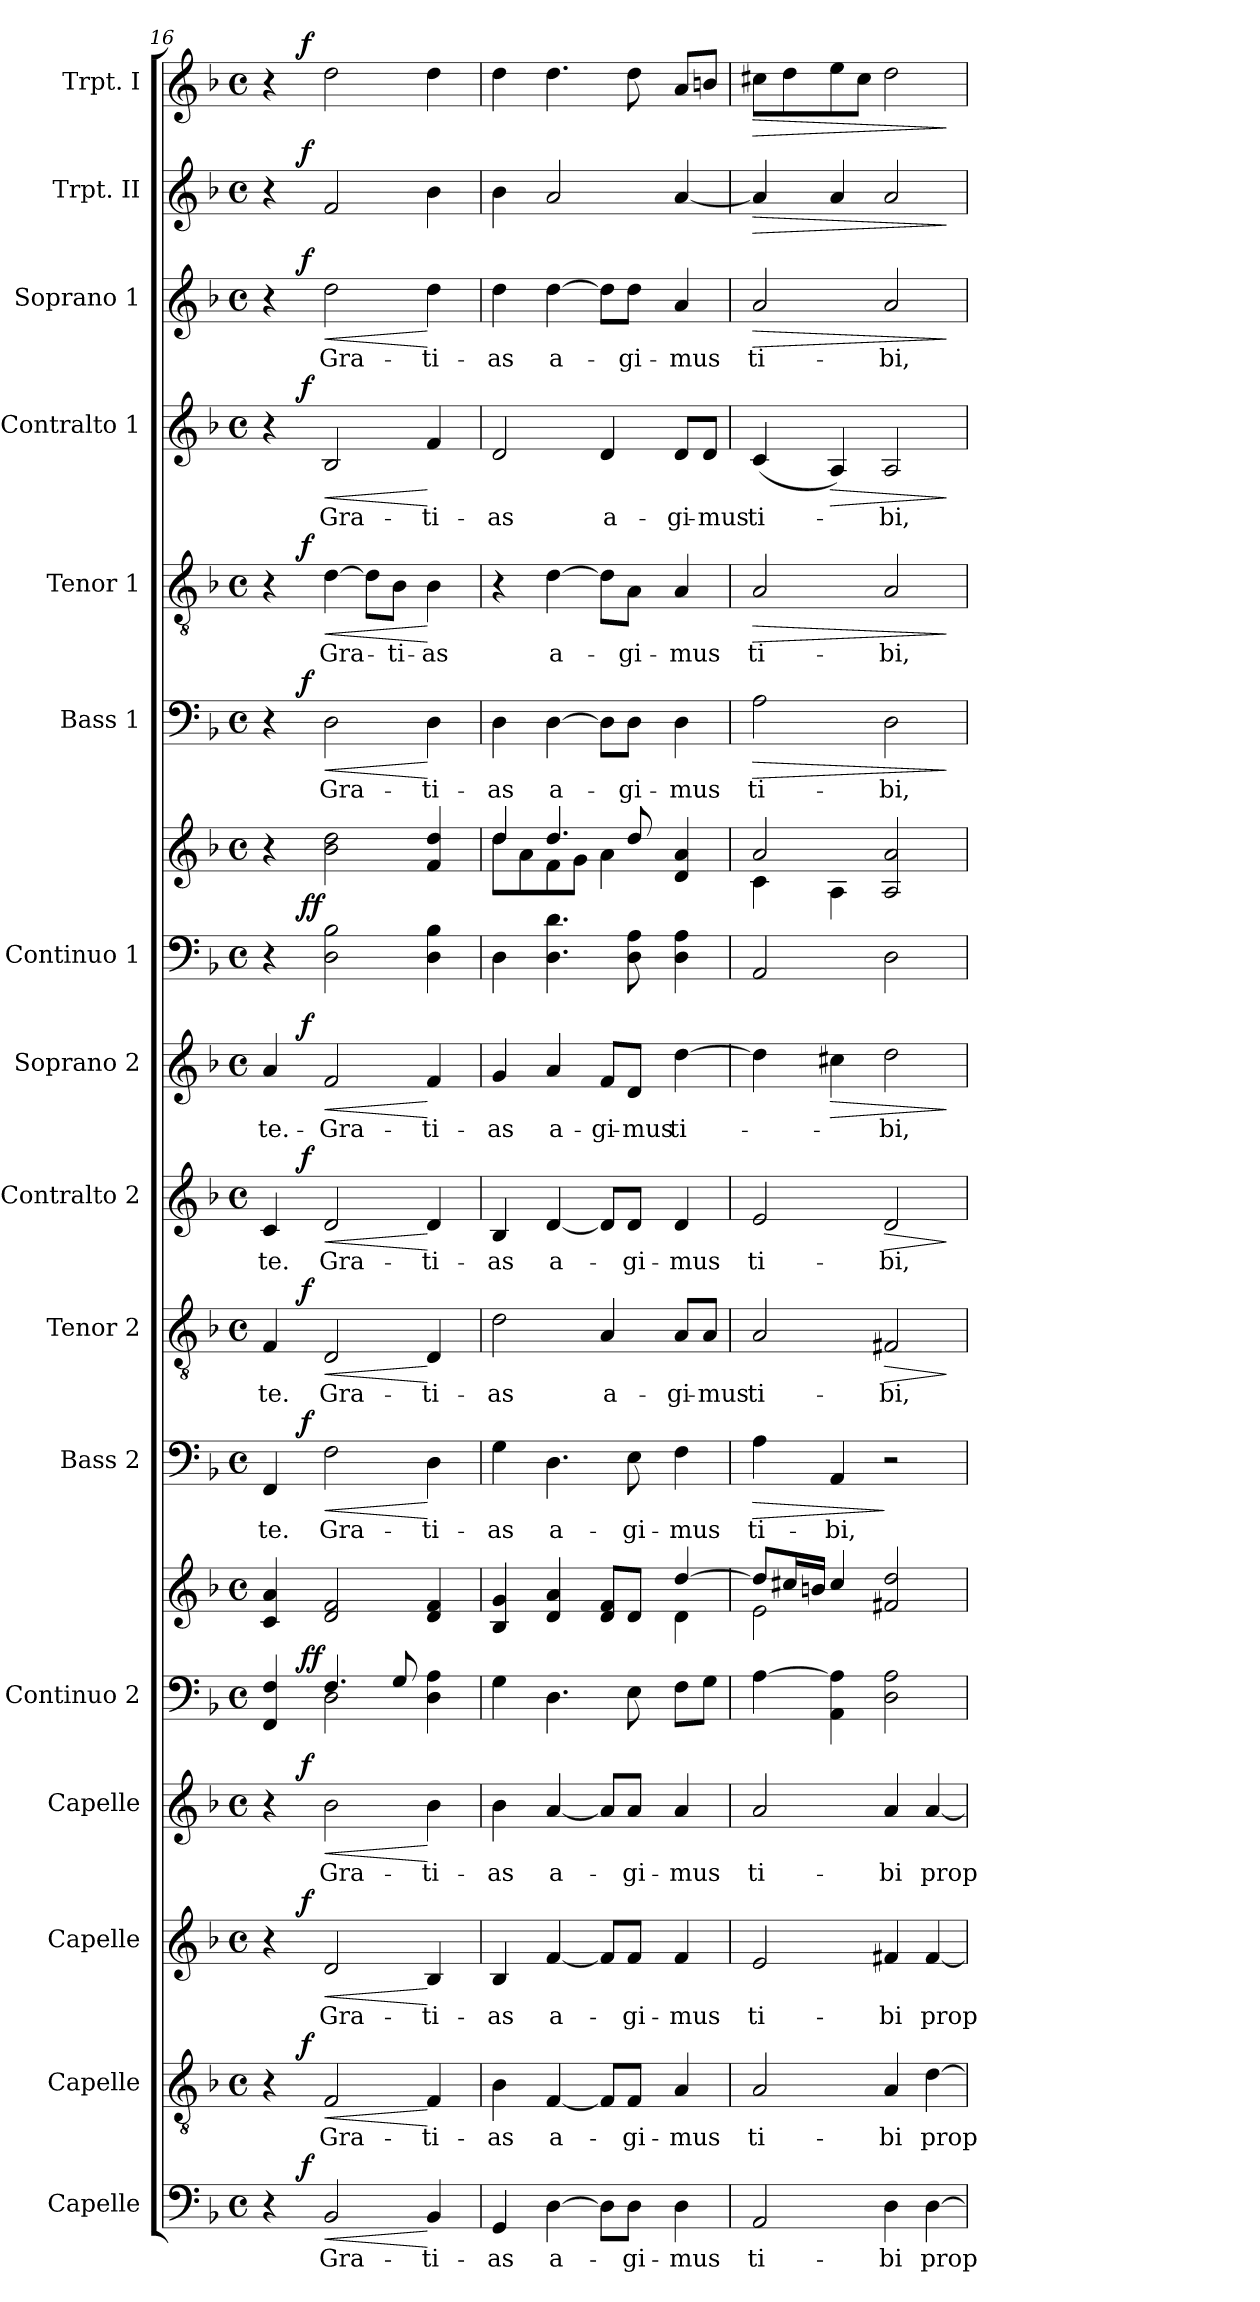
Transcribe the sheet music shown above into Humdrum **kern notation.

**kern	**text	**dynam	**kern	**text	**dynam	**kern	**text	**dynam	**kern	**text	**dynam	**kern	**kern	**dynam	**kern	**text	**dynam	**kern	**text	**dynam	**kern	**text	**dynam	**kern	**text	**dynam	**kern	**kern	**dynam	**kern	**text	**dynam	**kern	**text	**dynam	**kern	**text	**dynam	**kern	**text	**dynam	**kern	**dynam	**kern	**dynam
*part16	*part16	*part16	*part15	*part15	*part15	*part14	*part14	*part14	*part13	*part13	*part13	*part12	*part12	*part12	*part11	*part11	*part11	*part10	*part10	*part10	*part9	*part9	*part9	*part8	*part8	*part8	*part7	*part7	*part7	*part6	*part6	*part6	*part5	*part5	*part5	*part4	*part4	*part4	*part3	*part3	*part3	*part2	*part2	*part1	*part1
*staff18	*staff18	*staff18	*staff17	*staff17	*staff17	*staff16	*staff16	*staff16	*staff15	*staff15	*staff15	*staff14	*staff13	*staff13/14	*staff12	*staff12	*staff12	*staff11	*staff11	*staff11	*staff10	*staff10	*staff10	*staff9	*staff9	*staff9	*staff8	*staff7	*staff7/8	*staff6	*staff6	*staff6	*staff5	*staff5	*staff5	*staff4	*staff4	*staff4	*staff3	*staff3	*staff3	*staff2	*staff2	*staff1	*staff1
*I"Capelle	*	*	*I"Capelle	*	*	*I"Capelle	*	*	*I"Capelle	*	*	*I"Continuo 2	*	*	*I"Bass 2	*	*	*I"Tenor 2	*	*	*I"Contralto 2	*	*	*I"Soprano 2	*	*	*I"Continuo 1	*	*	*I"Bass 1	*	*	*I"Tenor 1	*	*	*I"Contralto 1	*	*	*I"Soprano 1	*	*	*I"Trpt. II	*	*I"Trpt. I	*
*	*	*	*I'Capelle	*	*	*I'Capelle	*	*	*I'Capelle	*	*	*I'Cont. 2	*	*	*I'B 3	*	*	*I'T 2	*	*	*I'CA 2	*	*	*I'Sop.2	*	*	*	*	*	*I'B 1	*	*	*I'T 1	*	*	*I'CAlt. 1	*	*	*I'Sop. 1	*	*	*I'Trpt. II	*	*I'Trpt. I	*
*clefF4	*	*	*clefGv2	*	*	*clefG2	*	*	*clefG2	*	*	*clefF4	*clefG2	*	*clefF4	*	*	*clefGv2	*	*	*clefG2	*	*	*clefG2	*	*	*clefF4	*clefG2	*	*clefF4	*	*	*clefGv2	*	*	*clefG2	*	*	*clefG2	*	*	*clefG2	*	*clefG2	*
*k[b-]	*	*	*k[b-]	*	*	*k[b-]	*	*	*k[b-]	*	*	*k[b-]	*k[b-]	*	*k[b-]	*	*	*k[b-]	*	*	*k[b-]	*	*	*k[b-]	*	*	*k[b-]	*k[b-]	*	*k[b-]	*	*	*k[b-]	*	*	*k[b-]	*	*	*k[b-]	*	*	*k[b-]	*	*k[b-]	*
*F:	*	*	*F:	*	*	*F:	*	*	*F:	*	*	*F:	*F:	*	*F:	*	*	*F:	*	*	*F:	*	*	*F:	*	*	*F:	*F:	*	*F:	*	*	*F:	*	*	*F:	*	*	*F:	*	*	*F:	*	*F:	*
*M4/4	*	*	*M4/4	*	*	*M4/4	*	*	*M4/4	*	*	*M4/4	*M4/4	*	*M4/4	*	*	*M4/4	*	*	*M4/4	*	*	*M4/4	*	*	*M4/4	*M4/4	*	*M4/4	*	*	*M4/4	*	*	*M4/4	*	*	*M4/4	*	*	*M4/4	*	*M4/4	*
*met(c)	*	*	*met(c)	*	*	*met(c)	*	*	*met(c)	*	*	*met(c)	*met(c)	*	*met(c)	*	*	*met(c)	*	*	*met(c)	*	*	*met(c)	*	*	*met(c)	*met(c)	*	*met(c)	*	*	*met(c)	*	*	*met(c)	*	*	*met(c)	*	*	*met(c)	*	*met(c)	*
=16	=16	=16	=16	=16	=16	=16	=16	=16	=16	=16	=16	=16	=16	=16	=16	=16	=16	=16	=16	=16	=16	=16	=16	=16	=16	=16	=16	=16	=16	=16	=16	=16	=16	=16	=16	=16	=16	=16	=16	=16	=16	=16	=16	=16	=16
*^	*	*	*^	*	*	*^	*	*	*^	*	*	*^	*^	*	*^	*	*	*^	*	*	*^	*	*	*^	*	*	*^	*^	*	*^	*	*	*^	*	*	*^	*	*	*^	*	*	*^	*	*^	*
*	*	*	*	*	*	*	*	*	*	*	*	*	*	*	*	*	*^	*	*	*	*	*	*	*	*	*	*	*	*	*	*	*	*	*	*	*	*	*	*	*	*	*	*	*	*	*	*	*	*	*	*	*	*	*	*	*	*	*	*	*	*	*	*
4r	8ryy	.	.	4r	8ryy	.	.	4r	8ryy	.	.	4r	8ryy	.	.	4FF/ 4F/	4ryy	8ryy	4c/ 4a/	8ryy	.	4FF/	8ryy	te.	.	4F/	8ryy	te.	.	4c/	8ryy	te.	.	4a/	8ryy	te.-	.	4r	8ryy	4r	8ryy	.	4r	8ryy	.	.	4r	8ryy	.	.	4r	8ryy	.	.	4r	8ryy	.	.	4r	8ryy	.	4r	8ryy	.
.	32ryy	.	.	.	32ryy	.	.	.	32ryy	.	.	.	32ryy	.	.	.	.	32ryy	.	32ryy	.	.	32ryy	.	.	.	32ryy	.	.	.	32ryy	.	.	.	32ryy	.	.	.	32ryy	.	32ryy	.	.	32ryy	.	.	.	32ryy	.	.	.	32ryy	.	.	.	32ryy	.	.	.	32ryy	.	.	32ryy	.
!	!	!	!LO:DY:a	!	!	!	!LO:DY:a	!	!	!	!LO:DY:a	!	!	!	!LO:DY:a	!	!	!	!	!	!LO:DY:a=2	!	!	!	!	!	!	!	!	!	!	!	!	!	!	!	!	!	!	!	!	!	!	!	!	!	!	!	!	!	!	!	!	!	!	!	!	!	!	!	!	!	!	!
!	!	!	!	!	!	!	!	!	!	!	!	!	!	!	!	!	!	!	!	!	!LO:DY:n=1:a	!	!	!	!LO:DY:a	!	!	!	!LO:DY:a	!	!	!	!LO:DY:a	!	!	!	!LO:DY:a	!	!	!	!	!LO:DY:a=2	!	!	!	!	!	!	!	!	!	!	!	!	!	!	!	!	!	!	!	!	!	!
!	!	!	!	!	!	!	!	!	!	!	!	!	!	!	!	!	!	!	!	!	!	!	!	!	!	!	!	!	!	!	!	!	!	!	!	!	!	!	!	!	!	!LO:DY:n=1:a	!	!	!	!LO:DY:a	!	!	!	!LO:DY:a	!	!	!	!LO:DY:a	!	!	!	!LO:DY:a	!	!	!LO:DY:a	!	!	!LO:DY:a
.	2ryy	.	f	.	2ryy	.	f	.	2ryy	.	f	.	2ryy	.	f	.	.	2ryy	.	2ryy	f f	.	2ryy	.	f	.	2ryy	.	f	.	2ryy	.	f	.	2ryy	.	f	.	2ryy	.	2ryy	f f	.	2ryy	.	f	.	2ryy	.	f	.	2ryy	.	f	.	2ryy	.	f	.	2ryy	f	.	2ryy	f
!	!	!	!LO:HP:b	!	!	!	!LO:HP:b	!	!	!	!LO:HP:b	!	!	!	!LO:HP:b	!	!	!	!	!	!	!	!	!	!LO:HP:b	!	!	!	!LO:HP:b	!	!	!	!LO:HP:b	!	!	!	!LO:HP:b	!	!	!	!	!	!	!	!	!LO:HP:b	!	!	!	!LO:HP:b	!	!	!	!LO:HP:b	!	!	!	!LO:HP:b	!	!	!	!	!	!
2BB-/	.	Gra-	<	2F/	.	Gra-	<	2d/	.	Gra-	<	2b-\	.	Gra-	<	4.F/	2D\	.	2d/ 2f/	.	.	2F\	.	Gra-	<	2D/	.	Gra-	<	2d/	.	Gra-	<	2f/	.	-Gra-	<	2D\ 2B-\	.	2b-\ 2dd\	.	.	2D\	.	Gra-	<	[4d\	.	Gra-	<	2B-/	.	Gra-	<	2dd\	.	Gra-	<	2f/	.	.	2dd\	.	.
.	.	.	.	.	.	.	.	.	.	.	.	.	.	.	.	.	.	.	.	.	.	.	.	.	.	.	.	.	.	.	.	.	.	.	.	.	.	.	.	.	.	.	.	.	.	.	8d\L]	.	.	.	.	.	.	.	.	.	.	.	.	.	.	.	.	.
.	.	.	.	.	.	.	.	.	.	.	.	.	.	.	.	8G/	.	.	.	.	.	.	.	.	.	.	.	.	.	.	.	.	.	.	.	.	.	.	.	.	.	.	.	.	.	.	8B-\J	.	-ti-	.	.	.	.	.	.	.	.	.	.	.	.	.	.	.
.	4ryy	.	.	.	4ryy	.	.	.	4ryy	.	.	.	4ryy	.	.	.	.	4ryy	.	4ryy	.	.	4ryy	.	.	.	4ryy	.	.	.	4ryy	.	.	.	4ryy	.	.	.	4ryy	.	4ryy	.	.	4ryy	.	.	.	4ryy	.	.	.	4ryy	.	.	.	4ryy	.	.	.	4ryy	.	.	4ryy	.
4BB-/	.	-ti-	[	4F/	.	-ti-	[	4B-/	.	-ti-	[	4b-\	.	-ti-	[	4D\ 4A\	4ryy	.	4d/ 4f/	.	.	4D\	.	-ti-	[	4D/	.	-ti-	[	4d/	.	-ti-	[	4f/	.	-ti-	[	4D\ 4B-\	.	4f/ 4dd/	.	.	4D\	.	-ti-	[	4B-\	.	-as	[	4f/	.	-ti-	[	4dd\	.	-ti-	[	4b-\	.	.	4dd\	.	.
.	16.ryy	.	.	.	16.ryy	.	.	.	16.ryy	.	.	.	16.ryy	.	.	.	.	16.ryy	.	16.ryy	.	.	16.ryy	.	.	.	16.ryy	.	.	.	16.ryy	.	.	.	16.ryy	.	.	.	16.ryy	.	16.ryy	.	.	16.ryy	.	.	.	16.ryy	.	.	.	16.ryy	.	.	.	16.ryy	.	.	.	16.ryy	.	.	16.ryy	.
*v	*v	*	*	*	*	*	*	*v	*v	*	*	*v	*v	*	*	*v	*v	*v	*	*	*	*v	*v	*	*	*v	*v	*	*	*v	*v	*	*	*v	*v	*	*	*v	*v	*	*	*	*v	*v	*	*	*v	*v	*	*	*v	*v	*	*	*v	*v	*	*	*v	*v	*	*v	*v	*
*	*	*	*v	*v	*	*	*	*	*	*	*	*	*	*	*	*	*	*	*	*	*	*	*	*	*	*	*	*	*	*	*	*	*	*	*	*	*	*	*	*	*	*	*	*	*	*	*	*
=17	=17	=17	=17	=17	=17	=17	=17	=17	=17	=17	=17	=17	=17	=17	=17	=17	=17	=17	=17	=17	=17	=17	=17	=17	=17	=17	=17	=17	=17	=17	=17	=17	=17	=17	=17	=17	=17	=17	=17	=17	=17	=17	=17	=17	=17	=17	=17
4GG/	-as	.	4B-\	-as	.	4B-/	-as	.	4b-\	-as	.	4G\	4B-/ 4g/	2ryy	.	4G\	-as	.	2d\	-as	.	4B-/	-as	.	4g/	-as	.	4D\	4dd/	8dd\L	.	4D\	-as	.	4r	.	.	2d/	-as	.	4dd\	-as	.	4b-\	.	4dd\	.
.	.	.	.	.	.	.	.	.	.	.	.	.	.	.	.	.	.	.	.	.	.	.	.	.	.	.	.	.	.	8a\	.	.	.	.	.	.	.	.	.	.	.	.	.	.	.	.	.
[4D\	a-	.	[4F/	a-	.	[4f/	a-	.	[4a/	a-	.	4.D\	4d/ 4a/	.	.	4.D\	a-	.	.	.	.	[4d/	a-	.	4a/	a-	.	4.D\ 4.d\	4.dd/	8f\	.	[4D\	a-	.	[4d\	a-	.	.	.	.	[4dd\	a-	.	2a/	.	4.dd\	.
.	.	.	.	.	.	.	.	.	.	.	.	.	.	.	.	.	.	.	.	.	.	.	.	.	.	.	.	.	.	8g\J	.	.	.	.	.	.	.	.	.	.	.	.	.	.	.	.	.
8D\L]	.	.	8F/L]	.	.	8f/L]	.	.	8a/L]	.	.	.	8d/ 8f/L	4ryy	.	.	.	.	4A/	a-	.	8d/L]	.	.	8f/L	-gi-	.	.	.	4a\	.	8D\L]	.	.	8d\L]	.	.	4d/	a-	.	8dd\L]	.	.	.	.	.	.
8D\J	-gi-	.	8F/J	-gi-	.	8f/J	-gi-	.	8a/J	-gi-	.	8E\	8d/J	.	.	8E\	-gi-	.	.	.	.	8d/J	-gi-	.	8d/J	-mus	.	8D\ 8A\	8dd/	.	.	8D\J	-gi-	.	8A\J	-gi-	.	.	.	.	8dd\J	-gi-	.	.	.	8dd\	.
4D\	-mus	.	4A/	-mus	.	4f/	-mus	.	4a/	-mus	.	8F\L	[>4dd/	4d\	.	4F\	-mus	.	8A/L	-gi-	.	4d/	-mus	.	[4dd\	ti-	.	4D\ 4A\	4d/ 4a/	4ryy	.	4D\	-mus	.	4A/	-mus	.	8d/L	-gi-	.	4a/	-mus	.	[4a/	.	8a/L	.
.	.	.	.	.	.	.	.	.	.	.	.	8G\J	.	.	.	.	.	.	8A/J	-mus	.	.	.	.	.	.	.	.	.	.	.	.	.	.	.	.	.	8d/J	-mus	.	.	.	.	.	.	8bn/J	.
=18	=18	=18	=18	=18	=18	=18	=18	=18	=18	=18	=18	=18	=18	=18	=18	=18	=18	=18	=18	=18	=18	=18	=18	=18	=18	=18	=18	=18	=18	=18	=18	=18	=18	=18	=18	=18	=18	=18	=18	=18	=18	=18	=18	=18	=18	=18	=18
!	!	!	!	!	!	!	!	!	!	!	!	!	!	!	!	!	!	!LO:HP:b	!	!	!	!	!	!	!	!	!	!	!	!	!	!	!	!LO:HP:b	!	!	!LO:HP:b	!	!	!	!	!	!LO:HP:b	!	!LO:HP:b	!	!LO:HP:b
2AA/	ti-	.	2A/	ti-	.	2e/	ti-	.	2a/	ti-	.	[4A\	8dd/L]	2e\	.	4A\	ti-	>	2A/	ti-	.	2e/	ti-	.	4dd\]	.	.	2AA/	2a/	4c\	.	2A\	ti-	>	2A/	ti-	>	(4c/	ti-	.	2a/	ti-	>	4a/]	>	8cc#X\L	>
.	.	.	.	.	.	.	.	.	.	.	.	.	16cc#X/L	.	.	.	.	.	.	.	.	.	.	.	.	.	.	.	.	.	.	.	.	.	.	.	.	.	.	.	.	.	.	.	.	8dd\	.
.	.	.	.	.	.	.	.	.	.	.	.	.	16bn/JJ	.	.	.	.	.	.	.	.	.	.	.	.	.	.	.	.	.	.	.	.	.	.	.	.	.	.	.	.	.	.	.	.	.	.
!	!	!	!	!	!	!	!	!	!	!	!	!	!	!	!	!	!	!	!	!	!	!	!	!	!	!	!LO:HP:b	!	!	!	!	!	!	!	!	!	!	!	!	!LO:HP:b	!	!	!	!	!	!	!
.	.	.	.	.	.	.	.	.	.	.	.	4AA\ 4A\]	4cc#/	.	.	4AA/	-bi,	.	.	.	.	.	.	.	4cc#X\	.	>	.	.	4A\	.	.	.	.	.	.	.	4A/)	.	>	.	.	.	4a/	.	8ee\	.
.	.	.	.	.	.	.	.	.	.	.	.	.	.	.	.	.	.	.	.	.	.	.	.	.	.	.	.	.	.	.	.	.	.	.	.	.	.	.	.	.	.	.	.	.	.	8cc#\J	.
!	!	!	!	!	!	!	!	!	!	!	!	!	!	!	!	!	!	!	!	!	!LO:HP:b	!	!	!LO:HP:b	!	!	!	!	!	!	!	!	!	!	!	!	!	!	!	!	!	!	!	!	!	!	!
4D\	-bi	.	4A/	-bi	.	4f#X/	-bi	.	4a/	-bi	.	2D\ 2A\	2f#X/ 2dd/	2ryy	.	2r	.	]	2F#X/	-bi,	>	2d/	-bi,	>	2dd\	-bi,	.	2D\	2A/ 2a/	2ryy	.	2D\	-bi,	.	2A/	-bi,	.	2A/	-bi,	.	2a/	-bi,	.	2a/	.	2dd\	.
[4D\	prop-	.	[4d\	prop-	.	[4f#/	prop-	.	[4a/	prop-	.	.	.	.	.	.	.	.	.	.	.	.	.	.	.	.	.	.	.	.	.	.	.	.	.	.	.	.	.	.	.	.	.	.	.	.	.
*	*	*	*	*	*	*	*	*	*	*	*	*	*v	*v	*	*	*	*	*	*	*	*	*	*	*	*	*	*	*v	*v	*	*	*	*	*	*	*	*	*	*	*	*	*	*	*	*	*
.	.	.	.	.	.	.	.	.	.	.	.	.	.	.	.	.	.	.	.	]	.	.	]	.	.	]	.	.	.	.	.	]	.	.	]	.	.	]	.	.	]	.	]	.	]
=	=	=	=	=	=	=	=	=	=	=	=	=	=	=	=	=	=	=	=	=	=	=	=	=	=	=	=	=	=	=	=	=	=	=	=	=	=	=	=	=	=	=	=	=	=
*-	*-	*-	*-	*-	*-	*-	*-	*-	*-	*-	*-	*-	*-	*-	*-	*-	*-	*-	*-	*-	*-	*-	*-	*-	*-	*-	*-	*-	*-	*-	*-	*-	*-	*-	*-	*-	*-	*-	*-	*-	*-	*-	*-	*-	*-
